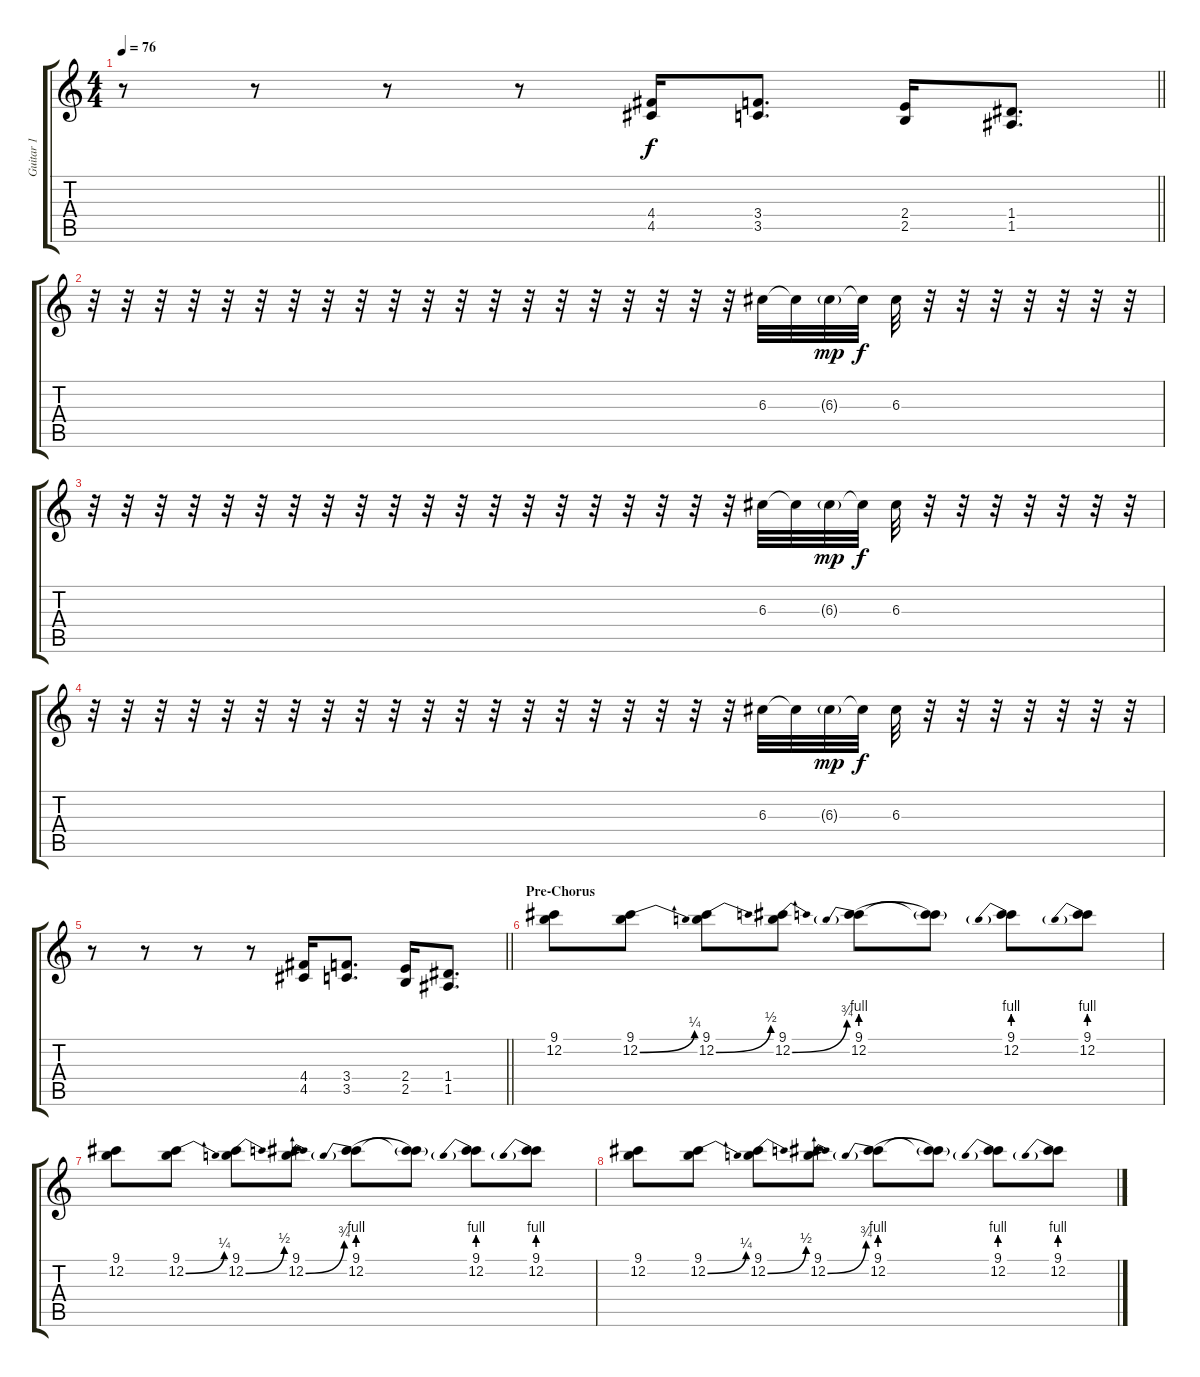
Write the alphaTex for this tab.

\track ("Guitar 1" "Guitar 1") {instrument overdrivenguitar}
\staff {score tabs}
\tuning (E4 B3 G3 D3 A2 E2) {hide}
\ts (4 4)
\tempo 76
\clef g2
\barLineRight lightlight
\ks c
r.8{dy f balance 8} r.8 r.8 r.8 (4.4 4.5).16 (3.4 3.5).8{d} (2.4 2.5).16 (1.4 1.5).8{d} |
r.32 r.32 r.32 r.32 r.32 r.32 r.32 r.32 r.32 r.32 r.32 r.32 r.32 r.32 r.32 r.32 r.32 r.32 r.32 r.32 6.3.32{balance 5} 6.3{t}.32 6.3{g}.32{dy mp balance 11} 6.3{t}.32{dy f} 6.3.32 r.32 r.32 r.32 r.32 r.32 r.32 r.32 |
r.32 r.32 r.32 r.32 r.32 r.32 r.32 r.32 r.32 r.32 r.32 r.32 r.32 r.32 r.32 r.32 r.32 r.32 r.32 r.32 6.3.32{balance 5} 6.3{t}.32 6.3{g}.32{dy mp balance 11} 6.3{t}.32{dy f} 6.3.32 r.32 r.32 r.32 r.32 r.32 r.32 r.32 |
r.32 r.32 r.32 r.32 r.32 r.32 r.32 r.32 r.32 r.32 r.32 r.32 r.32 r.32 r.32 r.32 r.32 r.32 r.32 r.32 6.3.32{balance 5} 6.3{t}.32 6.3{g}.32{dy mp balance 11} 6.3{t}.32{dy f} 6.3.32 r.32 r.32 r.32 r.32 r.32 r.32 r.32 |
\barLineRight lightlight
r.8{balance 8} r.8 r.8 r.8 (4.4 4.5).16 (3.4 3.5).8{d} (2.4 2.5).16 (1.4 1.5).8{d} |
\section ("" "Pre-Chorus")
(9.1 12.2).8{volume 8 instrument overdrivenguitar} (9.1 12.2{be (bend 0 0 60 1)}).8 (9.1 12.2{be (bend 0 0 60 2)}).8 (9.1 12.2{be (bend 0 0 60 3)}).8 (9.1 12.2{be (prebend 0 4 60 4)}).8 (9.1{t} 12.2{t}).8 (9.1 12.2{be (prebend 0 4 60 4)}).8 (9.1 12.2{be (prebend 0 4 60 4)}).8 |
(9.1 12.2).8 (9.1 12.2{be (bend 0 0 60 1)}).8 (9.1 12.2{be (bend 0 0 60 2)}).8 (9.1 12.2{be (bend 0 0 60 3)}).8 (9.1 12.2{be (prebend 0 4 60 4)}).8 (9.1{t} 12.2{t}).8 (9.1 12.2{be (prebend 0 4 60 4)}).8 (9.1 12.2{be (prebend 0 4 60 4)}).8 |
(9.1 12.2).8 (9.1 12.2{be (bend 0 0 60 1)}).8 (9.1 12.2{be (bend 0 0 60 2)}).8 (9.1 12.2{be (bend 0 0 60 3)}).8 (9.1 12.2{be (prebend 0 4 60 4)}).8 (9.1{t} 12.2{t}).8 (9.1 12.2{be (prebend 0 4 60 4)}).8 (9.1 12.2{be (prebend 0 4 60 4)}).8
